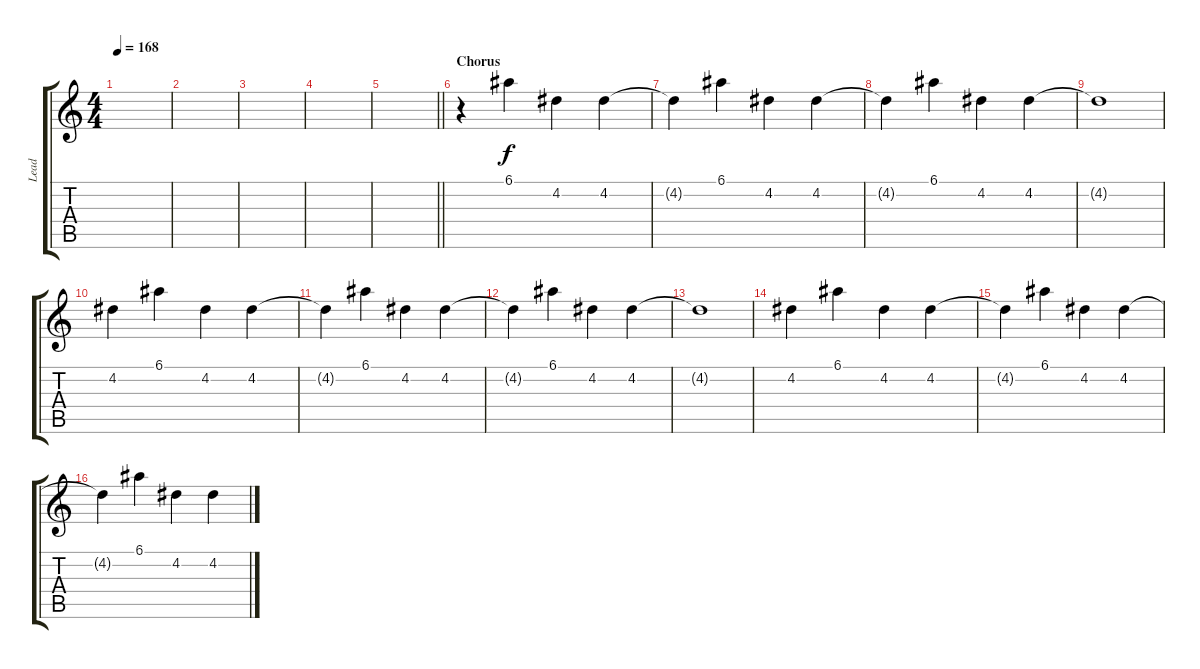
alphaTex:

\track ("Lead" "Lead") {instrument overdrivenguitar}
\staff {score tabs}
\tuning (E4 B3 G3 D3 A2 D2) {hide}
\ts (4 4)
\tempo 168
\clef g2
\ks c
|
|
|
|
\barLineRight lightlight
|
\section ("" "Chorus")
r.4 6.1.4 4.2.4 4.2.4 |
4.2{t}.4 6.1.4 4.2.4 4.2.4 |
4.2{t}.4 6.1.4 4.2.4 4.2.4 |
4.2{t}.1 |
4.2.4 6.1.4 4.2.4 4.2.4 |
4.2{t}.4 6.1.4 4.2.4 4.2.4 |
4.2{t}.4 6.1.4 4.2.4 4.2.4 |
4.2{t}.1 |
4.2.4 6.1.4 4.2.4 4.2.4 |
4.2{t}.4 6.1.4 4.2.4 4.2.4 |
4.2{t}.4 6.1.4 4.2.4 4.2.4
